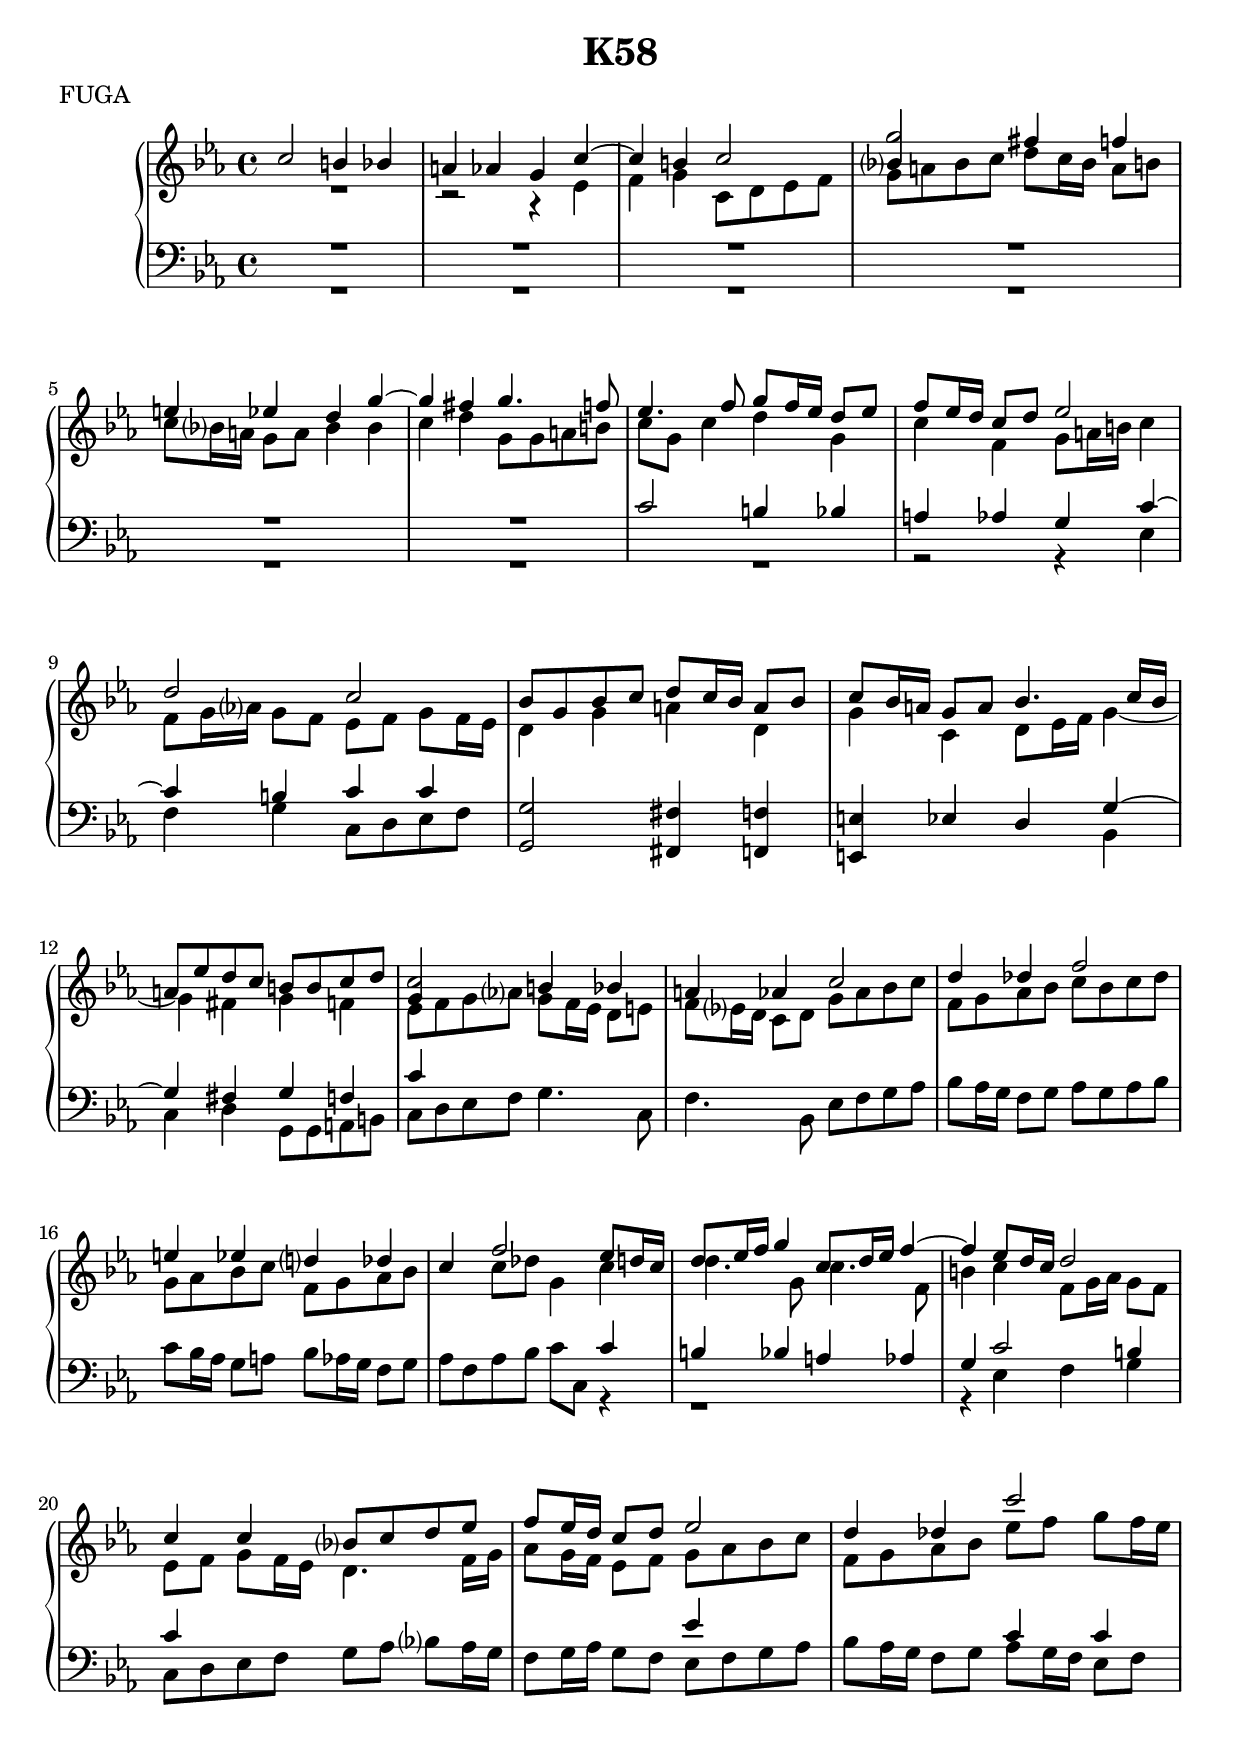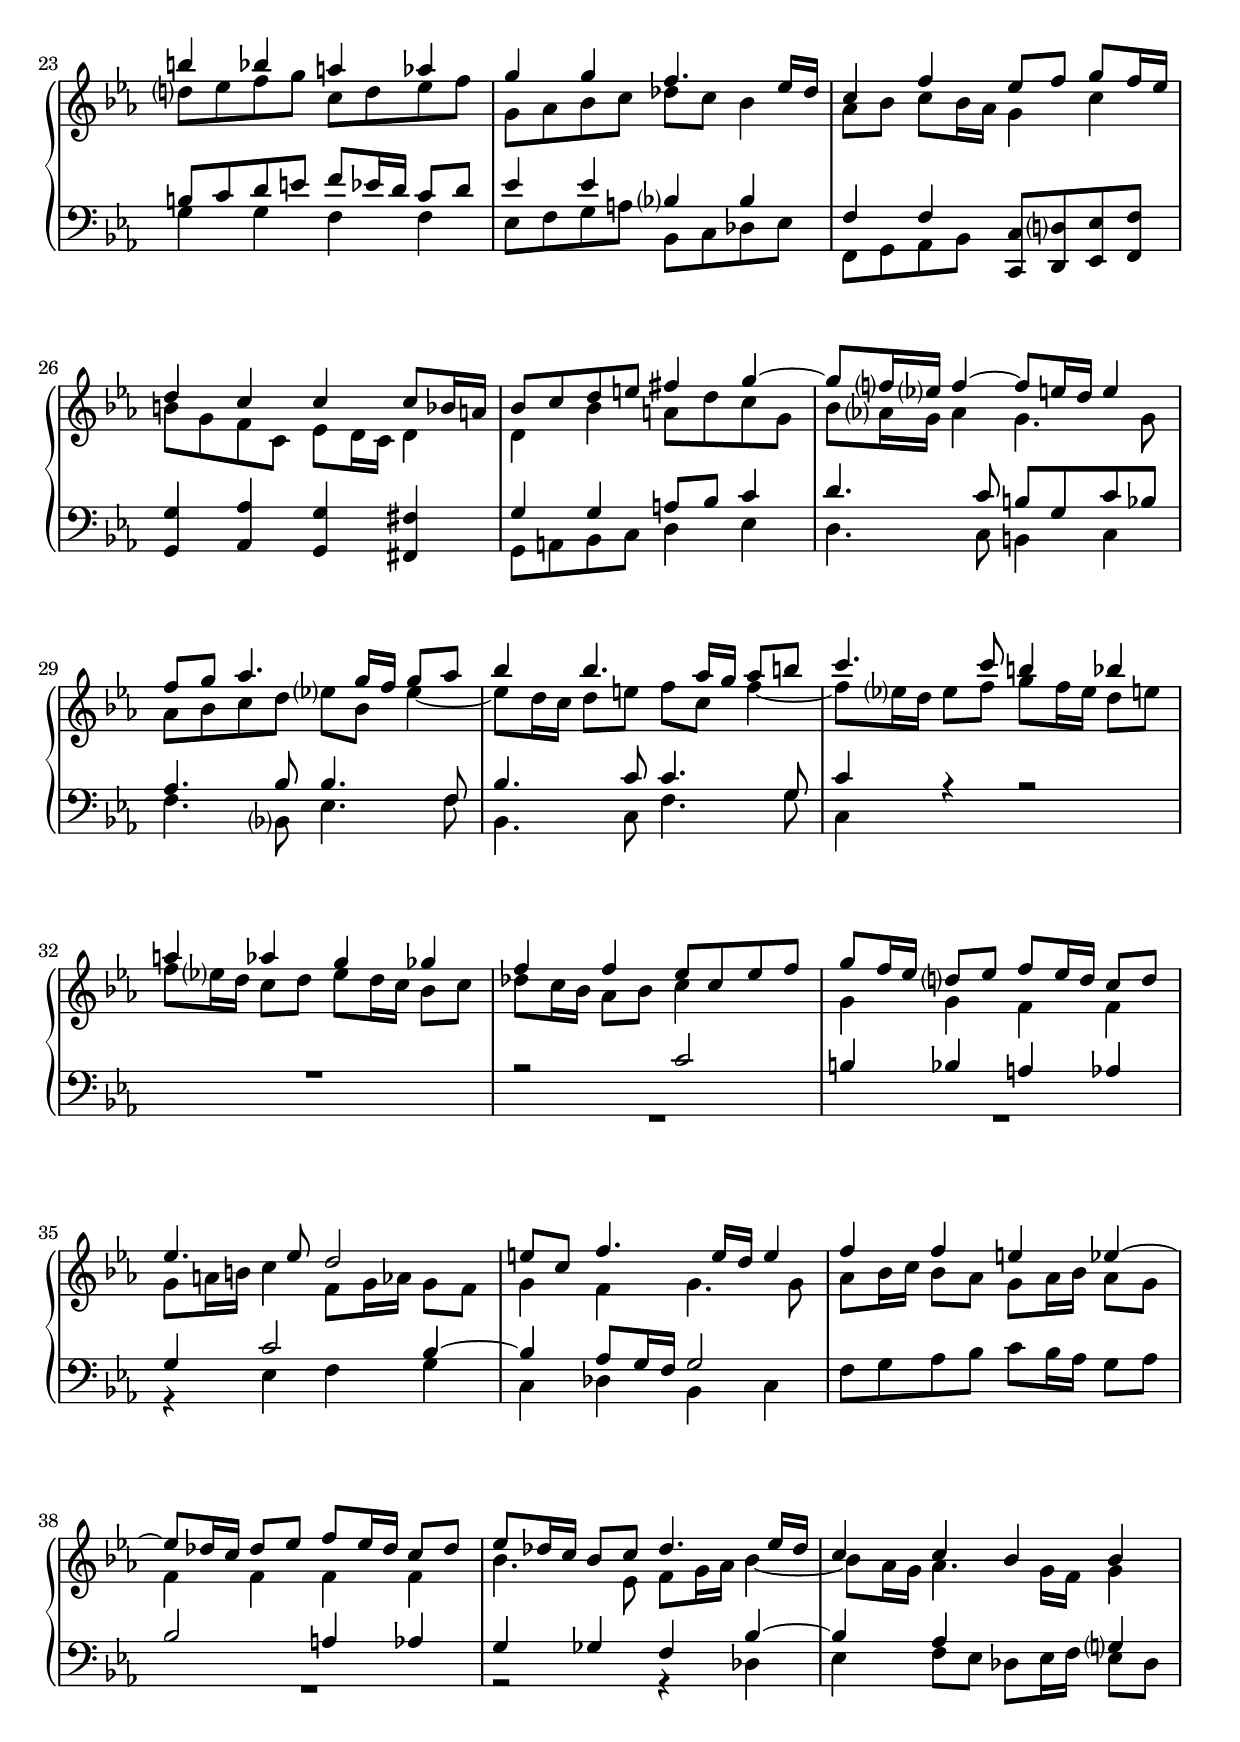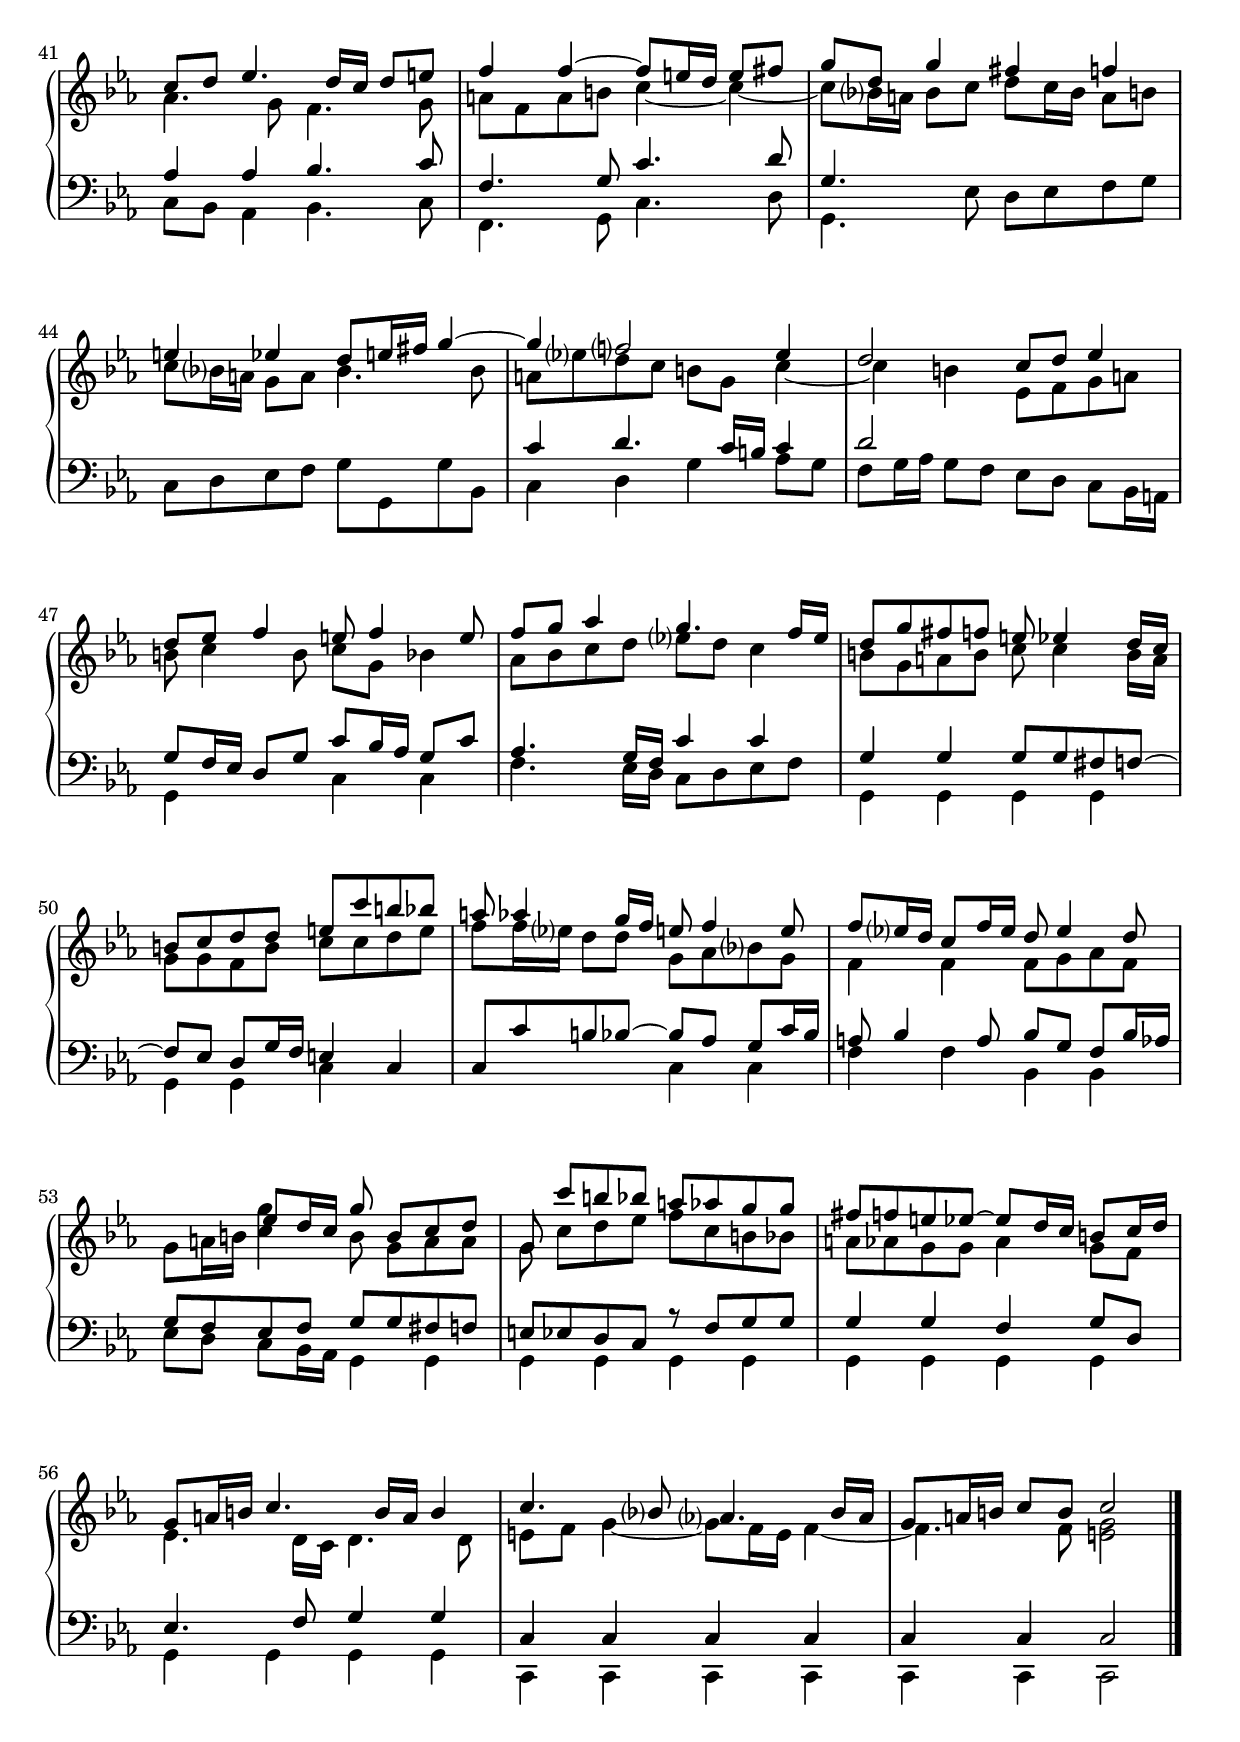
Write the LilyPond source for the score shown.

\version "2.18.2"
\version "2.18.2"

global = {
  \key c \minor
  \time 4/4
  
  % alterations
  \accidentalStyle Score.modern-cautionary
}

rightOne = \relative c'' {
  \global
  
  c2 b4 bes | a aes g c ~ | c b c2 | << g'2 { bes,4 s } >> fis'4 f | e ees d g ~ | 
  g fis g4. f8 | ees4. f8 g f16 ees d8 ees | f ees16 d c8 d ees2 | d c | 
  bes8 g bes c d c16 bes a8 bes | c bes16 a g8 a bes4. c16 bes | a8 ees' d c b b c d | 
  << c2 { g4 s }>> b4 bes | a aes c2 | d4 des f2 | e4 ees d des | c f2 ees8 d16 c | 

  d8 ees16 f g4 c,8 d16 ees f4 ~ | f ees8 d16 c d2 | c4 c bes8 c d ees | 
  f ees16 d c8 d ees2 | d4 des c'2 | b4 bes a aes | g g f4. ees16 des | 
  c4 f ees8 f g f16 ees | d4 c c c8 bes16 a | bes8 c d e fis4 g ~ | 
  g8 f16 ees f4 ~ f8 e16 d e4 | f8 g aes4. g16 f g8 aes | bes4 bes4. aes16 g aes8 b | 

  c4. c8 b4 bes | a aes g ges | f f ees8 c ees f | g f16 ees d8 ees f ees16 d c8 d | 
  ees4. ees8 d2 | e8 c f4. e16 d e4 | f4 f e ees ~ | ees8 des16 c des8 ees f ees16 des c8 des | 
  ees des16 c bes8 c des4. ees16 des | c4 c bes bes | c8 d ees4. d16 c d8 e | 
  f4 f ~ f8 e16 d e8 fis | g d g4 fis f | e ees d8 e16 fis g4 ~ | g f2 ees4 | d2 c8 d ees4 | 

  d8 ees f4 e8 f4 e8 | f g aes4 g4. f16 ees | d8 g fis f e ees4 d16 c | b8 c d d e c' b bes | 
  a aes4 g16 f e8 f4 e8 | f ees16 d c8 f16 ees d8 ees4 d8 | s4 << { ees8 d16 c } \\{g'4} >> g8 b,[ c d] | 
  g, c'[ b bes] a aes g g | fis f e ees ~ ees d16 c b8 c16 d | g,8 a16 b c4. b16 a b4 | 
  c4. bes8 aes4. bes16 aes | g8 a16 b c8 b c2 \bar "|."
}

rightTwo = \relative c' {
  \global
  
  R1 r2 r4 ees4 | f g c,8 d ees f | g a bes c d c16 bes a8 b | c bes16 a g8 a bes4 bes | 
  c d g,8 g a b | c g c4 d g, | c f, g8 a16 b c4 | f,8 g16 aes g8 f ees f g f16 ees | 
  d4 g a d, | g c, d8 ees16 f g4 ~ | g fis g f | ees8 f g aes g f16 ees d8 e | 
  f ees16 d c8 d g aes bes c | f, g aes bes c bes c des | g, aes bes c f, g aes bes | 

  s4 c8 des g,4 c | d4. g,8 c4. f,8 | b4 c f,8 g16 aes g8 f | ees f g f16 ees d4. f16 g | 
  aes8 g16 f ees8 f g aes bes c | f, g aes bes ees f g f16 ees | d8 ees f g c, d ees f | 
  g, aes bes c des c bes4 | aes8 bes c bes16 aes g4 c | b8 g f c ees d16 c d4 | d bes' a8 d c g | 
  bes aes16 g aes4 g4. g8 | aes bes c d ees bes ees4 ~ | ees8 d16 c d8 e f c f4 ~ | 

  f8 ees16 d ees8 f g f16 ees d8 e | f ees16 d c8 d ees d16 c bes8 c | des c16 bes aes8 bes c4 s | 
  g g f f | g8 a16 b c4 f,8 g16 aes g8 f | g4 f g4. g8 | aes bes16 c bes8 aes g aes16 bes aes8 g | 
  f4 f f f | bes4. ees,8 f g16 aes bes4 ~ | bes8 aes16 g aes4. g16 f g4 | aes4. g8 f4. g8 | 
  a f a b c4 ~ c ~ | c8 bes16 a bes8 c d c16 bes a8 b | c bes16 a g8 a bes4. bes8 | 

  a ees' d c b g c4 ~ | c b ees,8 f g a | b c4 b8 c g bes4 | aes8 bes c d ees d c4 | 
  b8 g a b c c4 b16 a | g8 g f b c c d e | f f16 ees d8 d g, aes bes g | f4 f f8 g aes f | 
  g a16 b c4 b8 g[ a a] | g c[ d ees] f c b bes | a aes g g aes4 g8 f | ees4. d16 c d4. d8 | 
  e f g4 ~ g8 f16 e f4 ~ f4. f8 <e g>2 \bar "|."
}

leftOne = \relative c' {
  \global
  
  R1 * 6 | c2 b4 bes | a aes g c ~ | c b c c | <g, g'>2 <fis fis'>4 <f f'> | <e e'> ees' d g ~ | 
  g fis g f | c' s2. | s1 s1 s1 | s2. c4 | b bes a aes | g c2 b4 | c s2. | s2 ees4 s4 | 
  s2 c4 c | b8 c d e f ees16 d c8 d | ees4 ees bes bes | f f s2 | s1 | 
  g4 g a8 bes c4 | d4. c8 b g c bes | aes4. bes8 bes4. f8 | bes4. c8 c4. g8 | c4 r4 r2 | 

  R1 r2 c2 | b4 bes a aes | g c2 bes4 ~ | bes aes8 g16 f g2 | s1 | bes2 a4 aes | g ges f bes ~ | 
  bes aes s g | aes aes bes4. c8 | f,4. g8 c4. d8 | g,4. s8  s2 | s1 c4 d4. c16 b c4 | d2 s | 
  g,8 f16 ees d8 g c bes16 aes g8 c | aes4. g16 f c'4 c | g g g8 g fis f ~ | f ees d g16 f e4 c | 
  c8 c' b bes ~ bes aes g c16 bes | a8 bes4 a8 bes g f bes16 aes | g8 f ees f g g fis f | 
  e ees d c r f g g | g4 g f g8 d | ees4. f8 g4 g | c, c c c | c c c2 \bar "|."
}

leftTwo = \relative c {
  \global
  
  R1 * 7 | r2 r4 ees4 | f g c,8 d ees f | s1 | s2. bes,4 | c d g,8 g a b | 
  c d ees f g4. c,8 | f4. bes,8 ees f g aes | bes aes16 g f8 g aes g aes bes | 
  c bes16 aes g8 a bes aes16 g f8 g | aes f aes bes c c, r4 | r1 r4 ees f g | 
  c,8 d ees f g aes bes aes16 g | f8 g16 aes g8 f ees f g aes | 

  bes aes16 g f8 g aes g16 f ees8 f | g4 g f f | ees8 f g a bes, c des ees | 
  f, g aes bes \stemUp <c, c'> <d d'> <ees ees'> <f f'> | <g g'>4 <aes aes'> <g g'> <fis fis'> | 
  \stemDown g8 a bes c d4 ees | d4. c8 b4 c | f4. bes,8 ees4. f8 | bes,4. c8 f4. g8 | 
  c,4 s2. | s1 R1 R1 | r4 ees f g | c, des bes c | f8 g aes bes c bes16 aes g8 aes | 
  
  R1 r2 r4 des, | ees f8 ees des ees16 f ees8 des | c bes aes4 bes4. c8 | f,4. g8 c4. d8 | 
  g,4. ees'8 d ees f g | c, d ees f g g, g' bes, | c4 d g aes8 g | 
  f g16 aes g8 f ees d c bes16 a | g4 s c c | f4. ees16 d c8 d ees f | 
  g,4 g g g | g g c s | s2 c4 c | f f bes, bes | ees8 d c bes16 aes g4 g | 
  g g g g | g g g g | g g g g | c, c c c | c c c2 \bar "|."
}


#(set-global-staff-size 21.1)

\header {
  title = "K58"
  meter = "FUGA"
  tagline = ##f
}

\paper {
  #(set-paper-size "a4")
  print-page-number = ##f
  between-system-padding = #0.1
  between-system-space = #0.1
  ragged-last-bottom = ##f
  ragged-bottom = ##f
}

\score { 
  \new PianoStaff <<
    \new Staff = "right" {
      << 
        \rightOne 
        \\
        \rightTwo 
      >>
    }
    \new Staff = "left" { 
      <<
        \clef bass \leftOne 
        \\
        \clef bass \leftTwo 
      >>
    }
  >>
  \layout { }
}
